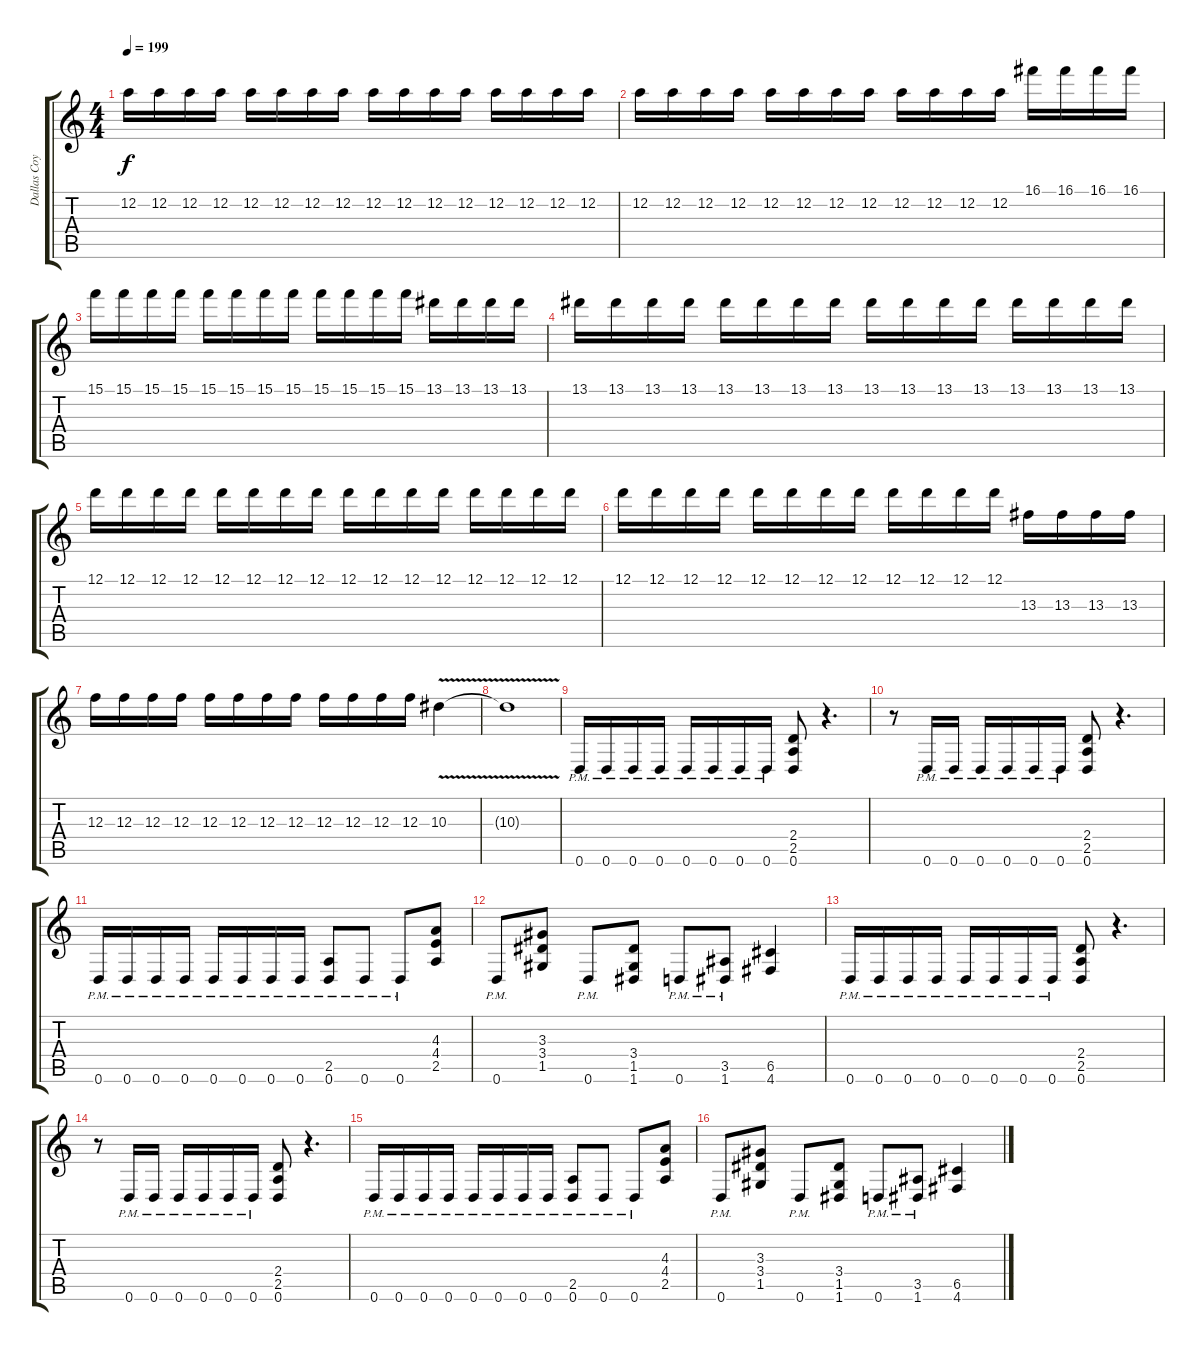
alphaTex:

\track ("Dallas Coyle (Guitar)" "Dallas Coy") {instrument distortionguitar}
\staff {score tabs}
\tuning (D4 A3 F3 C3 G2 D2) {hide}
\ts (4 4)
\tempo 199
\clef g2
\ks c
12.2.16{dy f} 12.2.16 12.2.16 12.2.16 12.2.16 12.2.16 12.2.16 12.2.16 12.2.16 12.2.16 12.2.16 12.2.16 12.2.16 12.2.16 12.2.16 12.2.16 |
12.2.16 12.2.16 12.2.16 12.2.16 12.2.16 12.2.16 12.2.16 12.2.16 12.2.16 12.2.16 12.2.16 12.2.16 16.1.16 16.1.16 16.1.16 16.1.16 |
15.1.16 15.1.16 15.1.16 15.1.16 15.1.16 15.1.16 15.1.16 15.1.16 15.1.16 15.1.16 15.1.16 15.1.16 13.1.16 13.1.16 13.1.16 13.1.16 |
13.1.16 13.1.16 13.1.16 13.1.16 13.1.16 13.1.16 13.1.16 13.1.16 13.1.16 13.1.16 13.1.16 13.1.16 13.1.16 13.1.16 13.1.16 13.1.16 |
12.1.16 12.1.16 12.1.16 12.1.16 12.1.16 12.1.16 12.1.16 12.1.16 12.1.16 12.1.16 12.1.16 12.1.16 12.1.16 12.1.16 12.1.16 12.1.16 |
12.1.16 12.1.16 12.1.16 12.1.16 12.1.16 12.1.16 12.1.16 12.1.16 12.1.16 12.1.16 12.1.16 12.1.16 13.3.16 13.3.16 13.3.16 13.3.16 |
12.3.16 12.3.16 12.3.16 12.3.16 12.3.16 12.3.16 12.3.16 12.3.16 12.3.16 12.3.16 12.3.16 12.3.16 10.3{v}.4 |
10.3{t}.1 |
0.6{pm}.16 0.6{pm}.16 0.6{pm}.16 0.6{pm}.16 0.6{pm}.16 0.6{pm}.16 0.6{pm}.16 0.6{pm}.16 (2.4 2.5 0.6).8 r.4{d} |
r.8 0.6{pm}.16 0.6{pm}.16 0.6{pm}.16 0.6{pm}.16 0.6{pm}.16 0.6{pm}.16 (2.4 2.5 0.6).8 r.4{d} |
0.6{pm}.16 0.6{pm}.16 0.6{pm}.16 0.6{pm}.16 0.6{pm}.16 0.6{pm}.16 0.6{pm}.16 0.6{pm}.16 (2.5{pm} 0.6{pm}).8 0.6{pm}.8 0.6{pm}.8 (4.3 4.4 2.5).8 |
0.6{pm}.8 (3.3 3.4 1.5).8 0.6{pm}.8 (3.4 1.5 1.6).8 0.6{pm}.8 (3.5{pm} 1.6{pm}).8 (6.5 4.6).4 |
0.6{pm}.16 0.6{pm}.16 0.6{pm}.16 0.6{pm}.16 0.6{pm}.16 0.6{pm}.16 0.6{pm}.16 0.6{pm}.16 (2.4 2.5 0.6).8 r.4{d} |
r.8 0.6{pm}.16 0.6{pm}.16 0.6{pm}.16 0.6{pm}.16 0.6{pm}.16 0.6{pm}.16 (2.4 2.5 0.6).8 r.4{d} |
0.6{pm}.16 0.6{pm}.16 0.6{pm}.16 0.6{pm}.16 0.6{pm}.16 0.6{pm}.16 0.6{pm}.16 0.6{pm}.16 (2.5{pm} 0.6{pm}).8 0.6{pm}.8 0.6{pm}.8 (4.3 4.4 2.5).8 |
0.6{pm}.8 (3.3 3.4 1.5).8 0.6{pm}.8 (3.4 1.5 1.6).8 0.6{pm}.8 (3.5{pm} 1.6{pm}).8 (6.5 4.6).4
